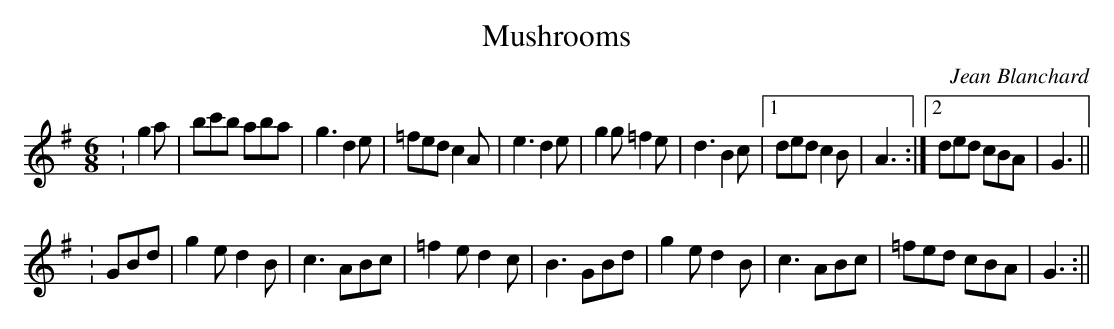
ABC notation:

X:1
T:Mushrooms
C:Jean Blanchard
L:1/8
M:6/8
K:G major
:g2a|bc'b aba|g3 d2e|=fed c2A|e3 d2e|g2g=f2e|d3B2c|1dedc2B|A3:|2ded cBA|G3||
:GBd|g2ed2B|c3ABc|=f2ed2c|B3GBd|g2ed2B|c3ABc|=fed cBA|G3:||
